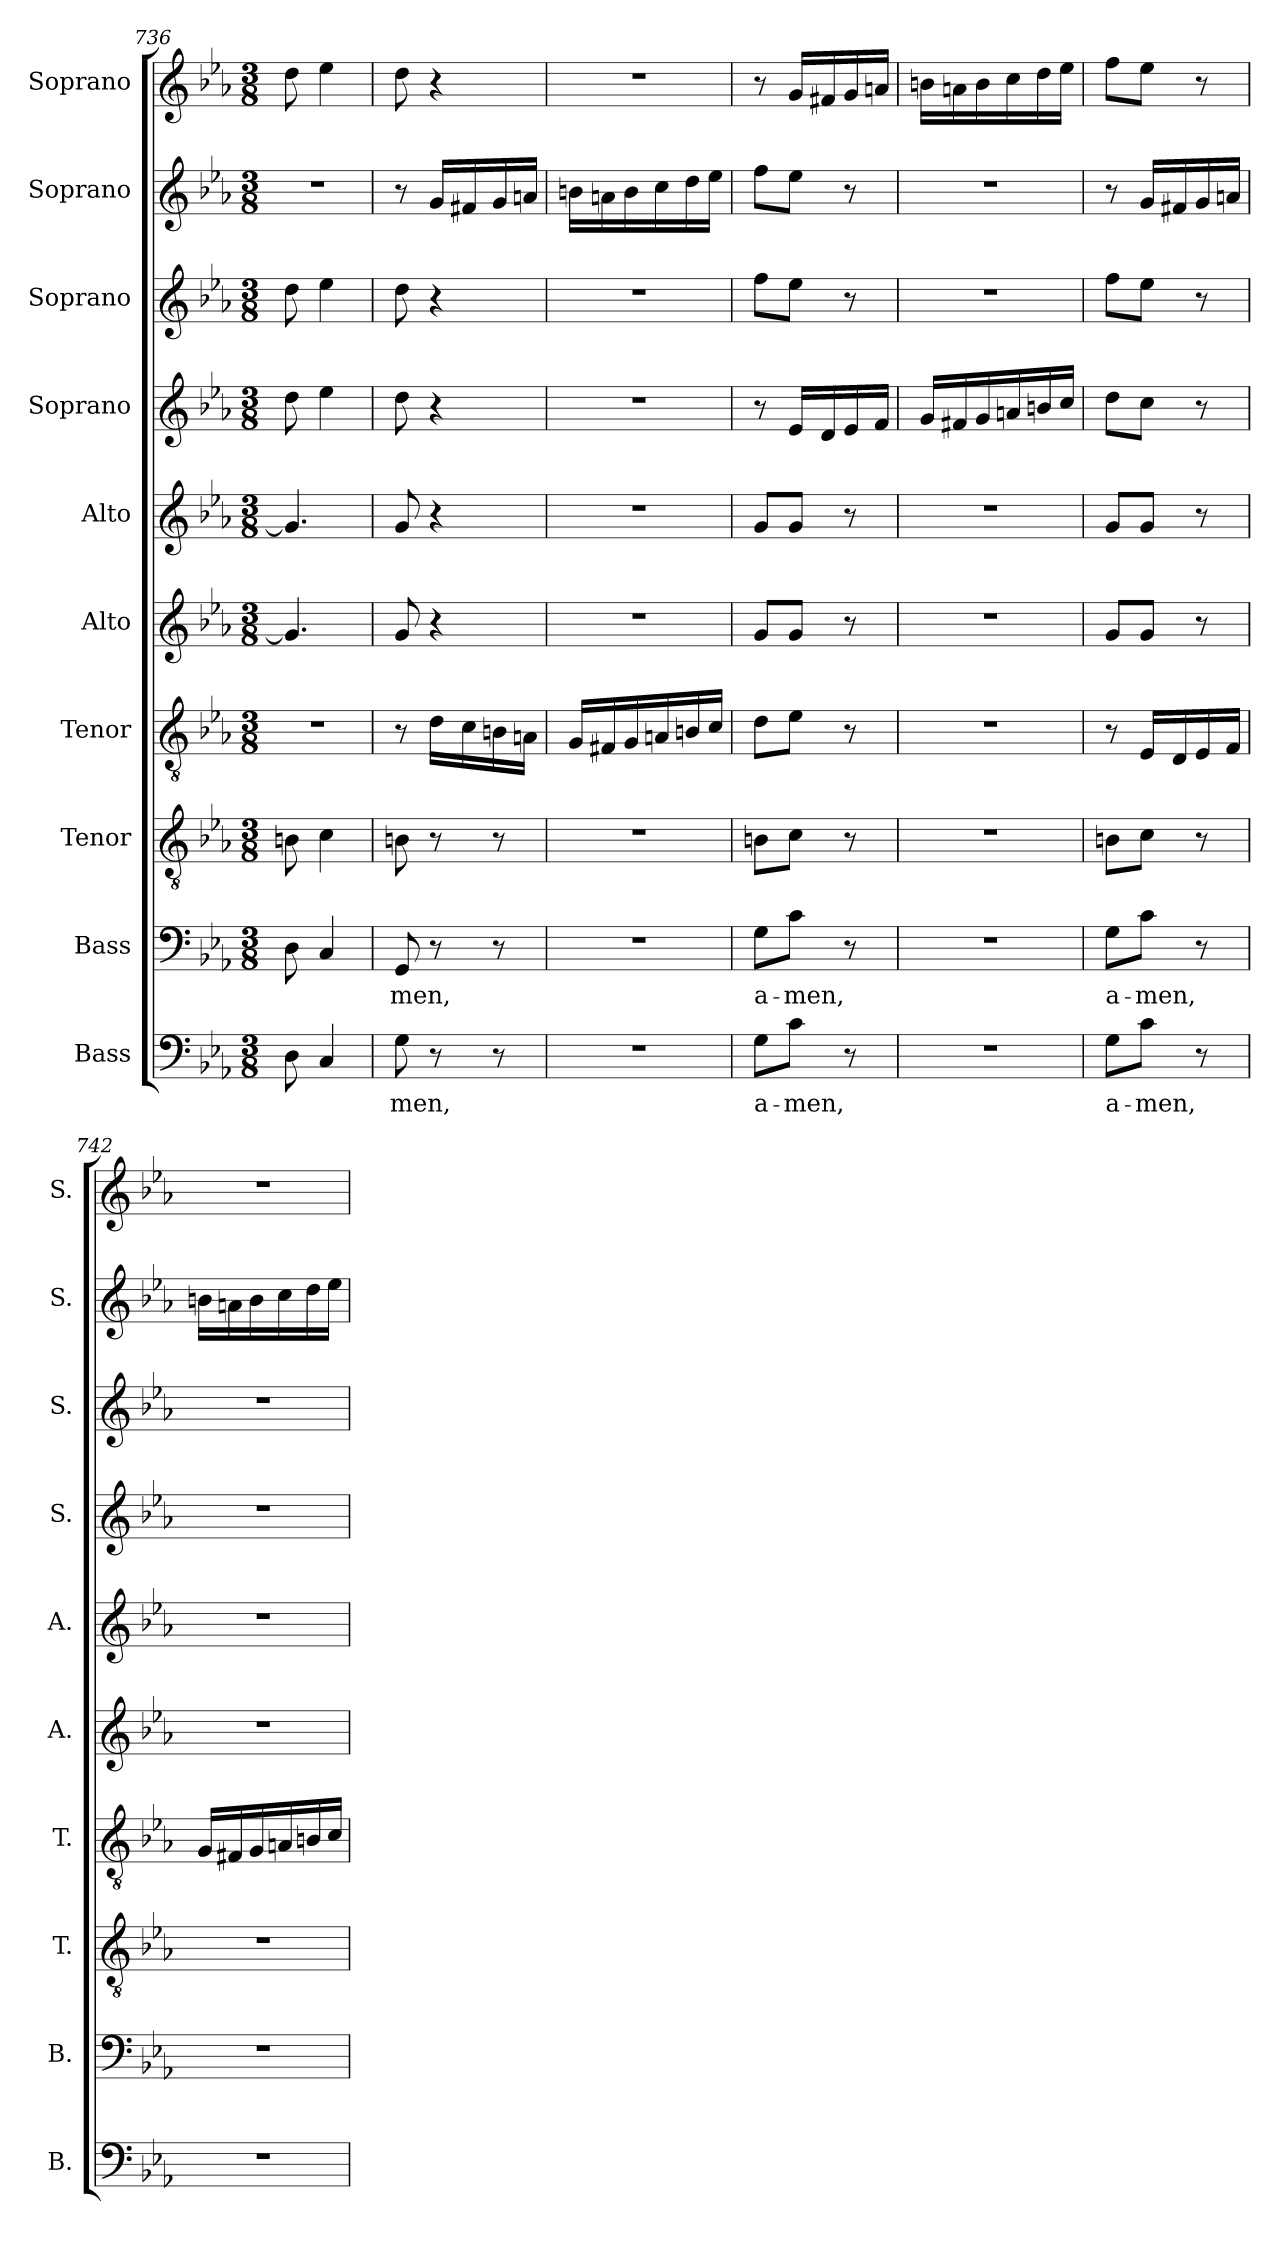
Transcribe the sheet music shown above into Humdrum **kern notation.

**kern	**text	**kern	**text	**kern	**kern	**kern	**kern	**kern	**kern	**kern	**kern
*part10	*part10	*part9	*part9	*part8	*part7	*part6	*part5	*part4	*part3	*part2	*part1
*staff10	*staff10	*staff9	*staff9	*staff8	*staff7	*staff6	*staff5	*staff4	*staff3	*staff2	*staff1
*I"Bass	*	*I"Bass	*	*I"Tenor	*I"Tenor	*I"Alto	*I"Alto	*I"Soprano	*I"Soprano	*I"Soprano	*I"Soprano
*I'B.	*	*I'B.	*	*I'T.	*I'T.	*I'A.	*I'A.	*I'S.	*I'S.	*I'S.	*I'S.
*clefF4	*	*clefF4	*	*clefGv2	*clefGv2	*clefG2	*clefG2	*clefG2	*clefG2	*clefG2	*clefG2
*k[b-e-a-]	*	*k[b-e-a-]	*	*k[b-e-a-]	*k[b-e-a-]	*k[b-e-a-]	*k[b-e-a-]	*k[b-e-a-]	*k[b-e-a-]	*k[b-e-a-]	*k[b-e-a-]
*M3/8	*	*M3/8	*	*M3/8	*M3/8	*M3/8	*M3/8	*M3/8	*M3/8	*M3/8	*M3/8
=736	=736	=736	=736	=736	=736	=736	=736	=736	=736	=736	=736
8D\	.	8D\	.	8Bn\	4.r	4.g/]	4.g/]	8dd\	8dd\	4.r	8dd\
4C/	.	4C/	.	4c\	.	.	.	4ee-\	4ee-\	.	4ee-\
=737	=737	=737	=737	=737	=737	=737	=737	=737	=737	=737	=737
8G\	-men,	8GG/	-men,	8Bn\	8r	8g/	8g/	8dd\	8dd\	8r	8dd\
8r	.	8r	.	8r	16d\LL	4r	4r	4r	4r	16g/LL	4r
.	.	.	.	.	16c\	.	.	.	.	16f#X/	.
8r	.	8r	.	8r	16Bn\	.	.	.	.	16g/	.
.	.	.	.	.	16An\JJ	.	.	.	.	16an/JJ	.
=738	=738	=738	=738	=738	=738	=738	=738	=738	=738	=738	=738
4.r	.	4.r	.	4.r	16G/LL	4.r	4.r	4.r	4.r	16bn\LL	4.r
.	.	.	.	.	16F#X/	.	.	.	.	16an\	.
.	.	.	.	.	16G/	.	.	.	.	16b\	.
.	.	.	.	.	16An/	.	.	.	.	16cc\	.
.	.	.	.	.	16Bn/	.	.	.	.	16dd\	.
.	.	.	.	.	16c/JJ	.	.	.	.	16ee-\JJ	.
!!LO:PB:g=z
=739	=739	=739	=739	=739	=739	=739	=739	=739	=739	=739	=739
8G\L	a-	8G\L	a-	8Bn\L	8d\L	8g/L	8g/L	8r	8ff\L	8ff\L	8r
8c\J	-men,	8c\J	-men,	8c\J	8e-\J	8g/J	8g/J	16e-/LL	8ee-\J	8ee-\J	16g/LL
.	.	.	.	.	.	.	.	16d/	.	.	16f#X/
8r	.	8r	.	8r	8r	8r	8r	16e-/	8r	8r	16g/
.	.	.	.	.	.	.	.	16f/JJ	.	.	16an/JJ
=740	=740	=740	=740	=740	=740	=740	=740	=740	=740	=740	=740
4.r	.	4.r	.	4.r	4.r	4.r	4.r	16g/LL	4.r	4.r	16bn\LL
.	.	.	.	.	.	.	.	16f#X/	.	.	16an\
.	.	.	.	.	.	.	.	16g/	.	.	16b\
.	.	.	.	.	.	.	.	16an/	.	.	16cc\
.	.	.	.	.	.	.	.	16bn/	.	.	16dd\
.	.	.	.	.	.	.	.	16cc/JJ	.	.	16ee-\JJ
=741	=741	=741	=741	=741	=741	=741	=741	=741	=741	=741	=741
8G\L	a-	8G\L	a-	8Bn\L	8r	8g/L	8g/L	8dd\L	8ff\L	8r	8ff\L
8c\J	-men,	8c\J	-men,	8c\J	16E-/LL	8g/J	8g/J	8cc\J	8ee-\J	16g/LL	8ee-\J
.	.	.	.	.	16D/	.	.	.	.	16f#X/	.
8r	.	8r	.	8r	16E-/	8r	8r	8r	8r	16g/	8r
.	.	.	.	.	16F/JJ	.	.	.	.	16an/JJ	.
=742	=742	=742	=742	=742	=742	=742	=742	=742	=742	=742	=742
4.r	.	4.r	.	4.r	16G/LL	4.r	4.r	4.r	4.r	16bn\LL	4.r
.	.	.	.	.	16F#X/	.	.	.	.	16an\	.
.	.	.	.	.	16G/	.	.	.	.	16b\	.
.	.	.	.	.	16An/	.	.	.	.	16cc\	.
.	.	.	.	.	16Bn/	.	.	.	.	16dd\	.
.	.	.	.	.	16c/JJ	.	.	.	.	16ee-\JJ	.
=	=	=	=	=	=	=	=	=	=	=	=
*-	*-	*-	*-	*-	*-	*-	*-	*-	*-	*-	*-
